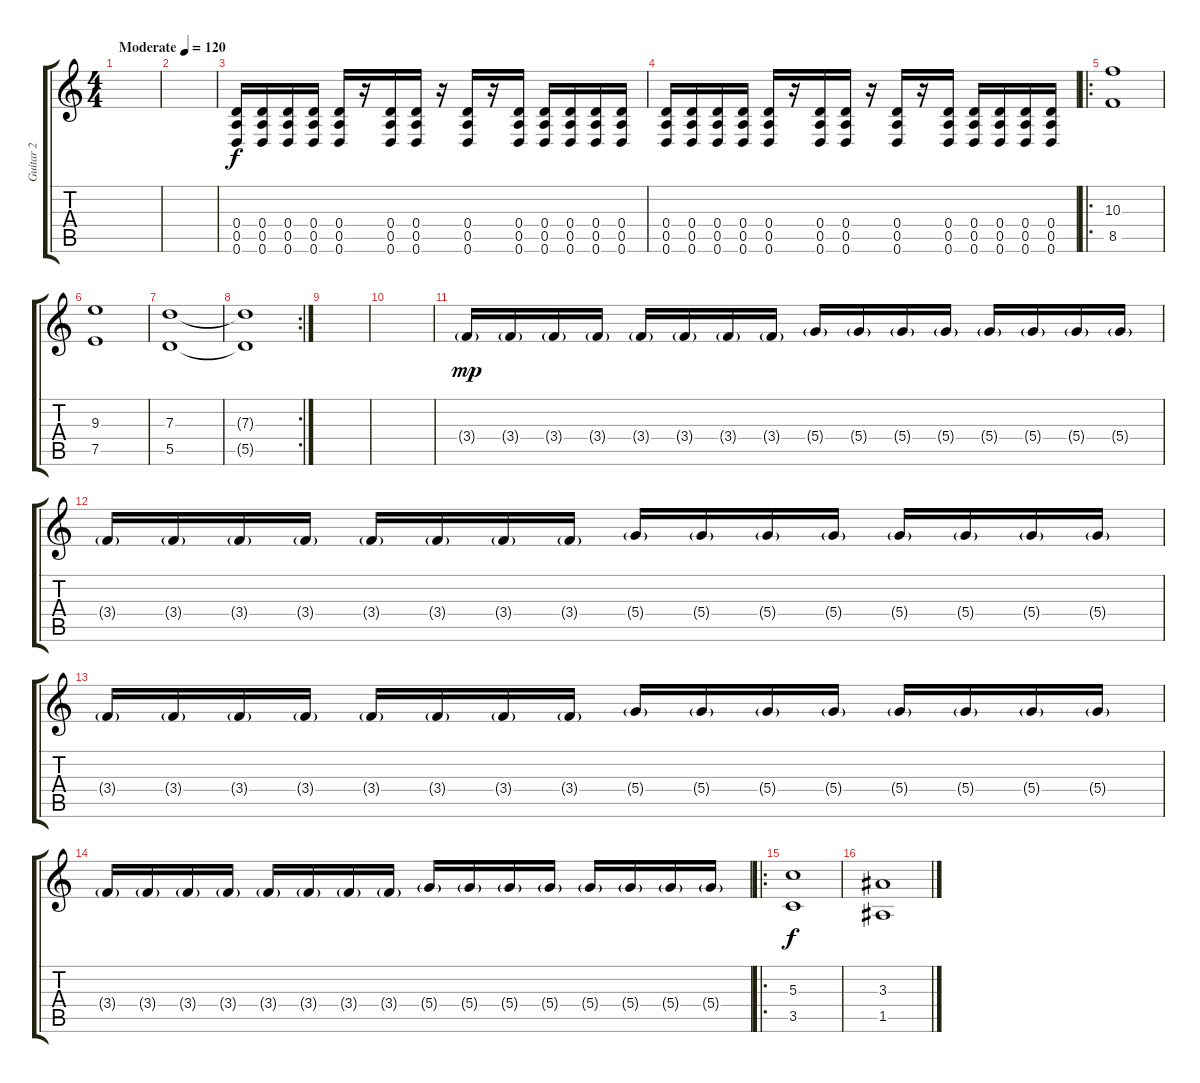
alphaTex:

\track ("Guitar 2" "Guitar 2") {instrument distortionguitar}
\staff {score tabs}
\tuning (E4 B3 G3 D3 A2 D2) {hide}
\ts (4 4)
\tempo (120 "Moderate")
\clef g2
\ks c
|
|
(0.4 0.5 0.6).16 (0.4 0.5 0.6).16 (0.4 0.5 0.6).16 (0.4 0.5 0.6).16 (0.4 0.5 0.6).16 r.16 (0.4 0.5 0.6).16 (0.4 0.5 0.6).16 r.16 (0.4 0.5 0.6).16 r.16 (0.4 0.5 0.6).16 (0.4 0.5 0.6).16 (0.4 0.5 0.6).16 (0.4 0.5 0.6).16 (0.4 0.5 0.6).16 |
(0.4 0.5 0.6).16 (0.4 0.5 0.6).16 (0.4 0.5 0.6).16 (0.4 0.5 0.6).16 (0.4 0.5 0.6).16 r.16 (0.4 0.5 0.6).16 (0.4 0.5 0.6).16 r.16 (0.4 0.5 0.6).16 r.16 (0.4 0.5 0.6).16 (0.4 0.5 0.6).16 (0.4 0.5 0.6).16 (0.4 0.5 0.6).16 (0.4 0.5 0.6).16 |
\ro
(10.3 8.5).1 |
(9.3 7.5).1 |
(7.3 5.5).1 |
\rc 2
(7.3{t} 5.5{t}).1 |
|
|
3.4{g}.16{dy mp} 3.4{g}.16 3.4{g}.16 3.4{g}.16 3.4{g}.16 3.4{g}.16 3.4{g}.16 3.4{g}.16 5.4{g}.16 5.4{g}.16 5.4{g}.16 5.4{g}.16 5.4{g}.16 5.4{g}.16 5.4{g}.16 5.4{g}.16 |
3.4{g}.16 3.4{g}.16 3.4{g}.16 3.4{g}.16 3.4{g}.16 3.4{g}.16 3.4{g}.16 3.4{g}.16 5.4{g}.16 5.4{g}.16 5.4{g}.16 5.4{g}.16 5.4{g}.16 5.4{g}.16 5.4{g}.16 5.4{g}.16 |
3.4{g}.16 3.4{g}.16 3.4{g}.16 3.4{g}.16 3.4{g}.16 3.4{g}.16 3.4{g}.16 3.4{g}.16 5.4{g}.16 5.4{g}.16 5.4{g}.16 5.4{g}.16 5.4{g}.16 5.4{g}.16 5.4{g}.16 5.4{g}.16 |
3.4{g}.16 3.4{g}.16 3.4{g}.16 3.4{g}.16 3.4{g}.16 3.4{g}.16 3.4{g}.16 3.4{g}.16 5.4{g}.16 5.4{g}.16 5.4{g}.16 5.4{g}.16 5.4{g}.16 5.4{g}.16 5.4{g}.16 5.4{g}.16 |
\ro
(5.3 3.5).1{dy f} |
(3.3 1.5).1
